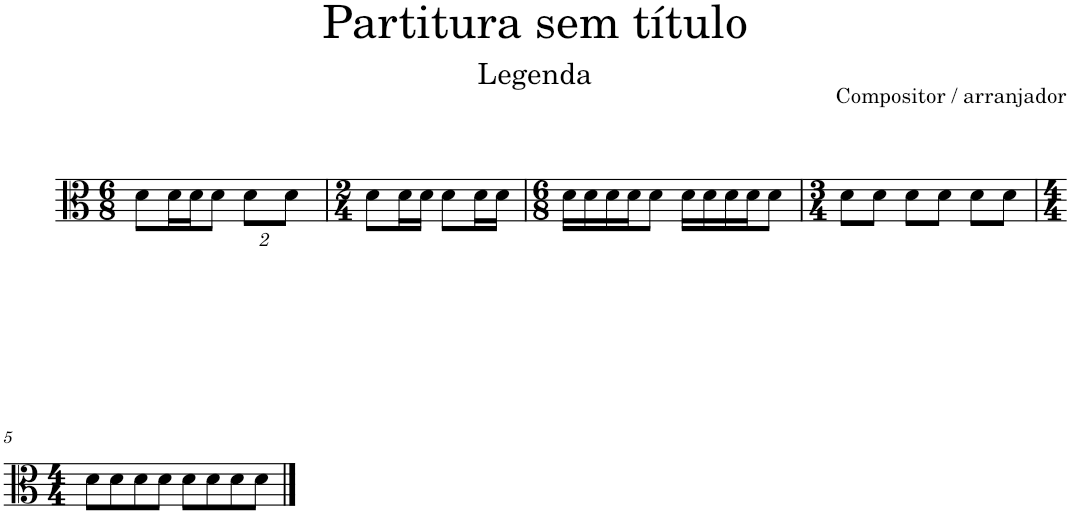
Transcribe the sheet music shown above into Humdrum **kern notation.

**kern
*part1
*staff1
*I"Viola
*I'Vla.
*clefC3
*k[]
*M6/8
=1
8d\L
16d\L
16d\J
8d\J
*Xbrackettup
16%3d\L
16%3d\J
=2
*M2/4
8d\L
16d\L
16d\JJ
8d\L
16d\L
16d\JJ
=3
*M6/8
16d\LL
16d\
16d\
16d\J
8d\J
16d\LL
16d\
16d\
16d\J
8d\J
=4
*M3/4
8d\L
8d\J
8d\L
8d\J
8d\L
8d\J
!!LO:LB:g=z
=5
*M4/4
8d\L
8d\
8d\
8d\J
8d\L
8d\
8d\
8d\J
==
*-
